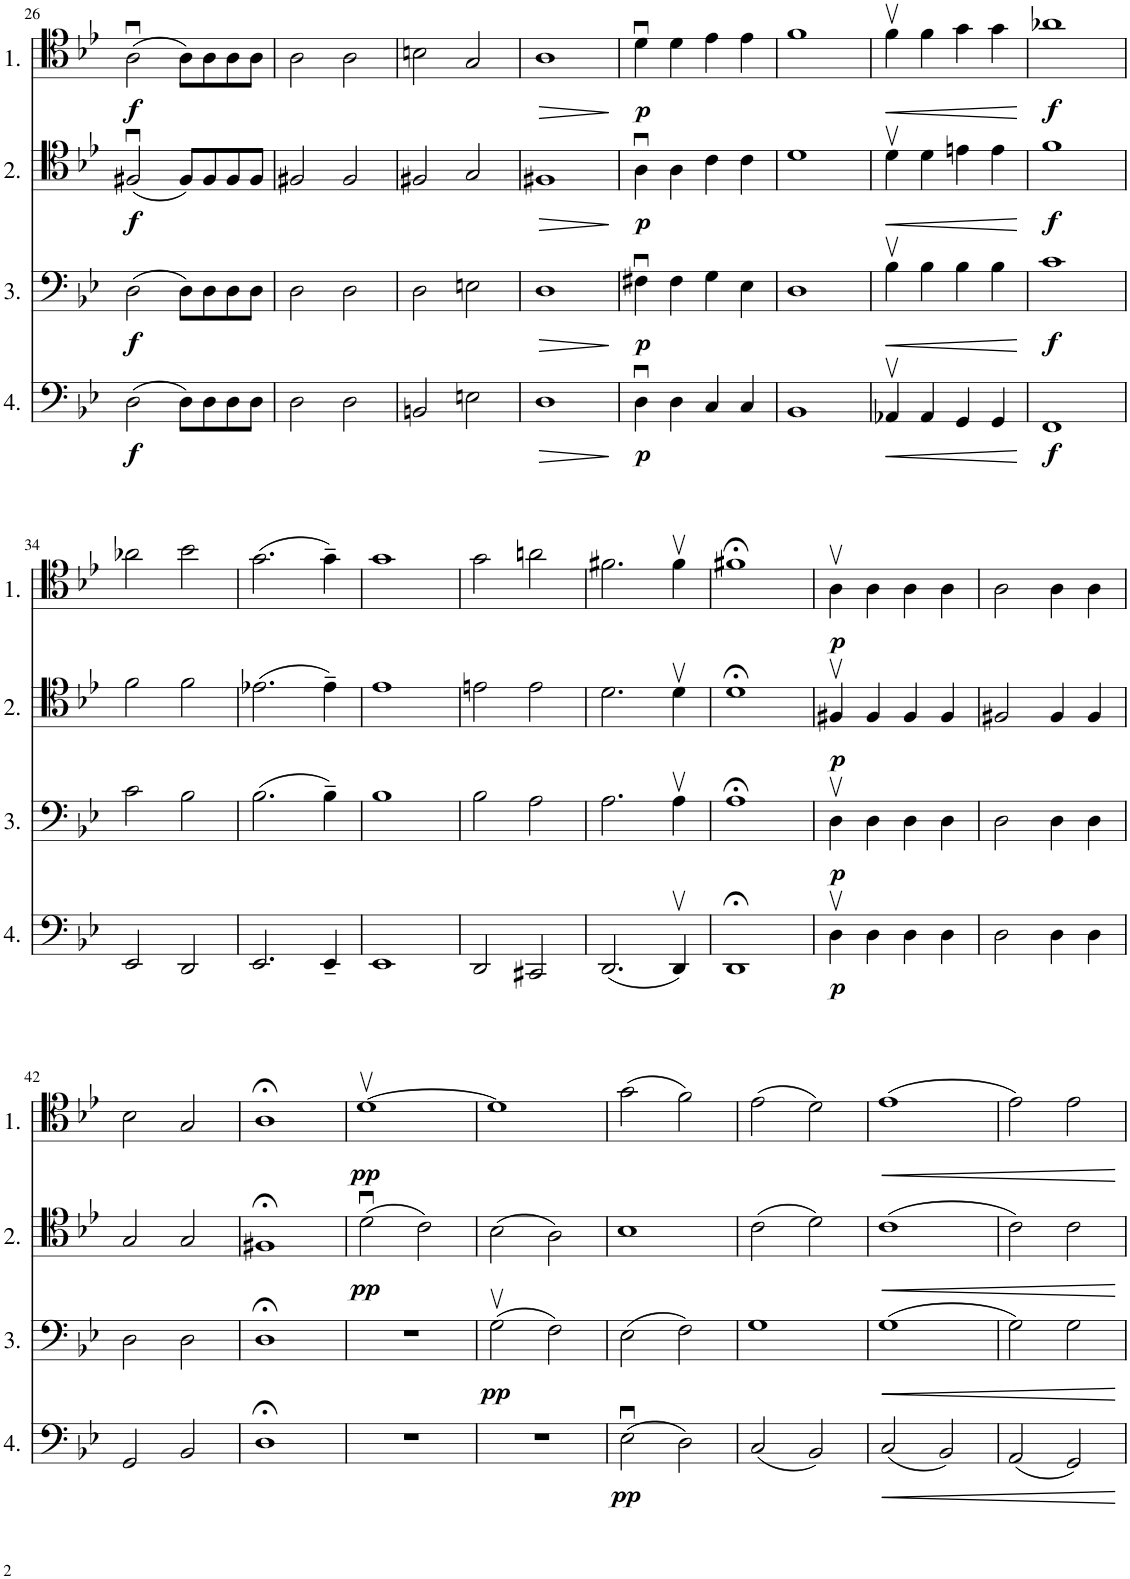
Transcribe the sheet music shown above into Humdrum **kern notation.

**kern	**dynam	**kern	**dynam	**kern	**dynam	**kern	**dynam
*part4	*part4	*part3	*part3	*part2	*part2	*part1	*part1
*staff4	*staff4	*staff3	*staff3	*staff2	*staff2	*staff1	*staff1
*I"Cello 4	*	*I"Cello 3	*	*I"Cello 2	*	*I"Cello 1	*
!!LO:PB:g=z
*clefF4	*	*clefF4	*	*clefC4	*	*clefC4	*
*k[b-e-]	*	*k[b-e-]	*	*k[b-e-]	*	*k[b-e-]	*
*M4/4	*	*M4/4	*	*M4/4	*	*M4/4	*
*met(c)	*	*met(c)	*	*met(c)	*	*met(c)	*
=26	=26	=26	=26	=26	=26	=26	=26
!	!LO:DY:b	!	!LO:DY:b	!	!LO:DY:b	!	!LO:DY:b
(2D\	f	(2D\	f	(2F#Xu/	f	(2Au\	f
8D\L)	.	8D\L)	.	8F#/L)	.	8A\L)	.
8D\	.	8D\	.	8F#/	.	8A\	.
8D\	.	8D\	.	8F#/	.	8A\	.
8D\J	.	8D\J	.	8F#/J	.	8A\J	.
=27	=27	=27	=27	=27	=27	=27	=27
2D\	.	2D\	.	2F#X/	.	2A\	.
2D\	.	2D\	.	2F#/	.	2A\	.
=28	=28	=28	=28	=28	=28	=28	=28
2BBn/	.	2D\	.	2F#X/	.	2Bn\	.
2En\	.	2En\	.	2G/	.	2G/	.
=29	=29	=29	=29	=29	=29	=29	=29
!	!LO:HP:b	!	!LO:HP:b	!	!LO:HP:b	!	!LO:HP:b
1D	>	1D	>	1F#X	>	1A	>
.	]	.	]	.	]	.	]
=30	=30	=30	=30	=30	=30	=30	=30
!	!LO:DY:b	!	!LO:DY:b	!	!LO:DY:b	!	!LO:DY:b
4Du\	p	4F#Xu\	p	4Au\	p	4du\	p
4D\	.	4F#\	.	4A\	.	4d\	.
4C/	.	4G\	.	4c\	.	4e-\	.
4C/	.	4E-\	.	4c\	.	4e-\	.
=31	=31	=31	=31	=31	=31	=31	=31
1BB-	.	1D	.	1d	.	1f	.
=32	=32	=32	=32	=32	=32	=32	=32
!	!LO:HP:b	!	!LO:HP:b	!	!LO:HP:b	!	!LO:HP:b
4AA-Xv/	<	4B-v\	<	4dv\	<	4fv\	<
4AA-/	.	4B-\	.	4d\	.	4f\	.
4GG/	.	4B-\	.	4en\	.	4g\	.
4GG/	.	4B-\	.	4e\	.	4g\	.
.	[	.	[	.	[	.	[
=33	=33	=33	=33	=33	=33	=33	=33
!	!LO:DY:b	!	!LO:DY:b	!	!LO:DY:b	!	!LO:DY:b
1FF	f	1c	f	1f	f	1a-X	f
!!LO:LB:g=z
=34	=34	=34	=34	=34	=34	=34	=34
2EE-/	.	2c\	.	2f\	.	2a-X\	.
2DD/	.	2B-\	.	2f\	.	2b-\	.
=35	=35	=35	=35	=35	=35	=35	=35
2.EE-/	.	(2.B-\	.	(2.e-X\	.	(2.g\	.
4EE-~/	.	4B-~\)	.	4e-~\)	.	4g~\)	.
=36	=36	=36	=36	=36	=36	=36	=36
1EE-	.	1B-	.	1e-	.	1g	.
=37	=37	=37	=37	=37	=37	=37	=37
2DD/	.	2B-\	.	2en\	.	2g\	.
2CC#X/	.	2A\	.	2e\	.	2an\	.
=38	=38	=38	=38	=38	=38	=38	=38
(2.DD/	.	2.A\	.	2.d\	.	2.f#X\	.
4DDv/)	.	4Av\	.	4dv\	.	4f#v\	.
=39	=39	=39	=39	=39	=39	=39	=39
1DD;<	.	1A;<	.	1d;<	.	1f#X;<	.
=40	=40	=40	=40	=40	=40	=40	=40
!	!LO:DY:b	!	!LO:DY:b	!	!LO:DY:b	!	!LO:DY:b
4Dv\	p	4Dv\	p	4F#Xv/	p	4Av\	p
4D\	.	4D\	.	4F#/	.	4A\	.
4D\	.	4D\	.	4F#/	.	4A\	.
4D\	.	4D\	.	4F#/	.	4A\	.
=41	=41	=41	=41	=41	=41	=41	=41
2D\	.	2D\	.	2F#X/	.	2A\	.
4D\	.	4D\	.	4F#/	.	4A\	.
4D\	.	4D\	.	4F#/	.	4A\	.
!!LO:LB:g=z
=42	=42	=42	=42	=42	=42	=42	=42
2GG/	.	2D\	.	2G/	.	2B-\	.
2BB-/	.	2D\	.	2G/	.	2G/	.
=43	=43	=43	=43	=43	=43	=43	=43
1D;<	.	1D;<	.	1F#X;<	.	1A;<	.
=44	=44	=44	=44	=44	=44	=44	=44
!	!	!	!	!	!LO:DY:b	!	!LO:DY:b
1r	.	1r	.	(2du\	pp	[1dv	pp
.	.	.	.	2c\)	.	.	.
=45	=45	=45	=45	=45	=45	=45	=45
!	!	!	!LO:DY:b	!	!	!	!
1r	.	(2Gv\	pp	(2B-\	.	1d]	.
.	.	2F\)	.	2A\)	.	.	.
=46	=46	=46	=46	=46	=46	=46	=46
!	!LO:DY:b	!	!	!	!	!	!
(2E-u\	pp	(2E-\	.	1B-	.	(2g\	.
2D\)	.	2F\)	.	.	.	2f\)	.
=47	=47	=47	=47	=47	=47	=47	=47
(2C/	.	1G	.	(2c\	.	(2e-\	.
2BB-/)	.	.	.	2d\)	.	2d\)	.
=48	=48	=48	=48	=48	=48	=48	=48
!	!LO:HP:b	!	!LO:HP:b	!	!LO:HP:b	!	!LO:HP:b
(2C/	<	(1G	<	(1c	<	(1e-	<
2BB-/)	.	.	.	.	.	.	.
=49	=49	=49	=49	=49	=49	=49	=49
(2AA/	.	2G\)	.	2c\)	.	2e-\)	.
2GG/)	.	2G\	.	2c\	.	2e-\	.
.	[	.	[	.	[	.	[
=	=	=	=	=	=	=	=
*-	*-	*-	*-	*-	*-	*-	*-
